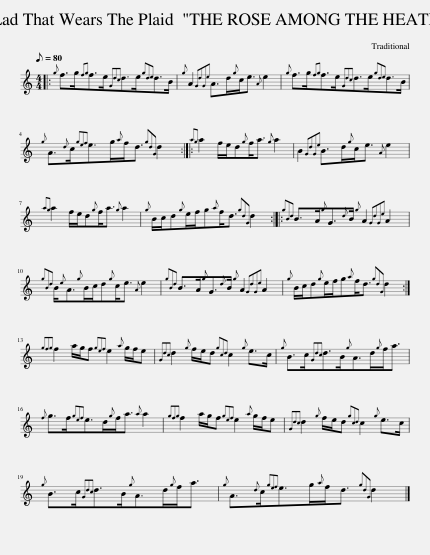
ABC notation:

X:1
L:1/8
Q:1/8=80
M:4/4
I:linebreak $
K:C
V:1 treble
V:1
|:{g} f>g{fg}f>e{Gdc}d>e{gde}d>B |{g} A2{GdGe} A>d{g}c<e{A} e2 |{g} f>g{fg}f>e{Gdc}d>e{gde}d>B |${g} A3/2{d}c/{gef}e>g{a}f<d{gdG} d2 ::{ag} a2 f/e/d{g}f<a{g} a2 | %5
 B2{GdGe} B>d{g}c<e{A} e2 |${ag} a2 f/e/d{g}f<a{g} a2 |{g} B/c/d{g}e/f/g{a}f<d{gdG} d2 ::{gBd} B>A{g}G3/2{d}B/{g} A2{GdGe} A2 |${gBd} B/{e}A3/2{g}B/c/d{g}c<e{A} e2 | %10
{gBd} B>A{g}G3/2{d}B/{g} A2{GdGe} A2 |{g} B/c/d{g}e/f/g{a}f<d{gdG} d2 :|${gfg} f2 a/g/f{gef} e2{a} g/f/e |{Gdc} d2{g} f/e/d{gcd} c2{g} e>c |{g} B>c{Gdc}d>B{g}A>d{g}f<a |$ %15
{f} g>f{gef}e>d{g}f<a{a} a2 |{gfg} f2 a/g/f{gef} e2{a} g/f/e |{Gdc} d2{g} f/e/d{gcd} c2{g} e>c |${g} B>c{Gdc}d>B{g}A>d{g}f<a |{g} A3/2{d}c/{gef}e>g{a}f<d{gdG} d2 |] %20
